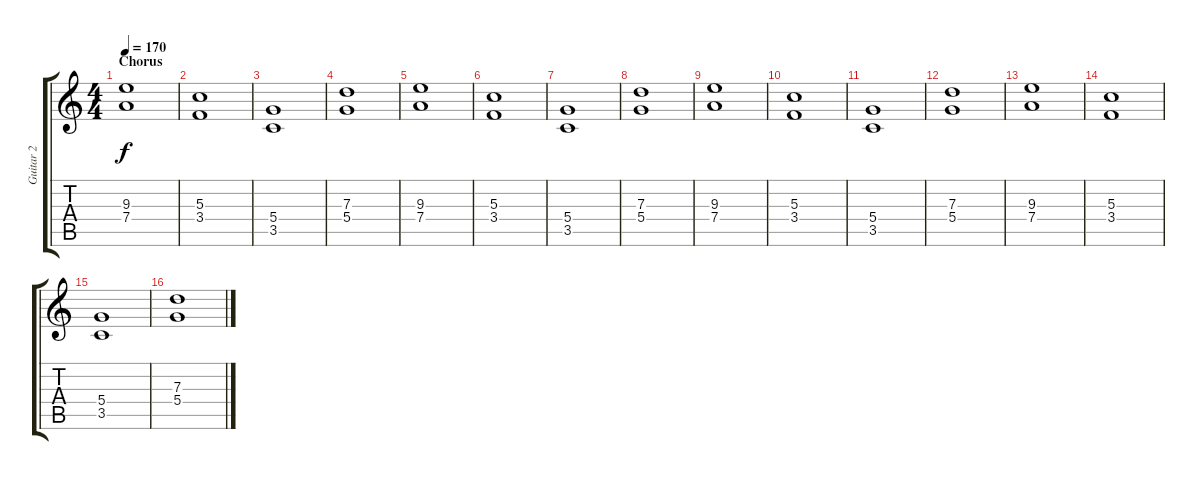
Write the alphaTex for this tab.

\track ("Guitar 2" "Guitar 2") {instrument distortionguitar}
\staff {score tabs}
\tuning (E4 B3 G3 D3 A2 E2) {hide}
\ts (4 4)
\section ("" "Chorus")
\tempo 170
\clef g2
\ks c
(9.3 7.4).1{dy f} |
(5.3 3.4).1 |
(5.4 3.5).1 |
(7.3 5.4).1 |
(9.3 7.4).1 |
(5.3 3.4).1 |
(5.4 3.5).1 |
(7.3 5.4).1 |
(9.3 7.4).1 |
(5.3 3.4).1 |
(5.4 3.5).1 |
(7.3 5.4).1 |
(9.3 7.4).1 |
(5.3 3.4).1 |
(5.4 3.5).1 |
(7.3 5.4).1
